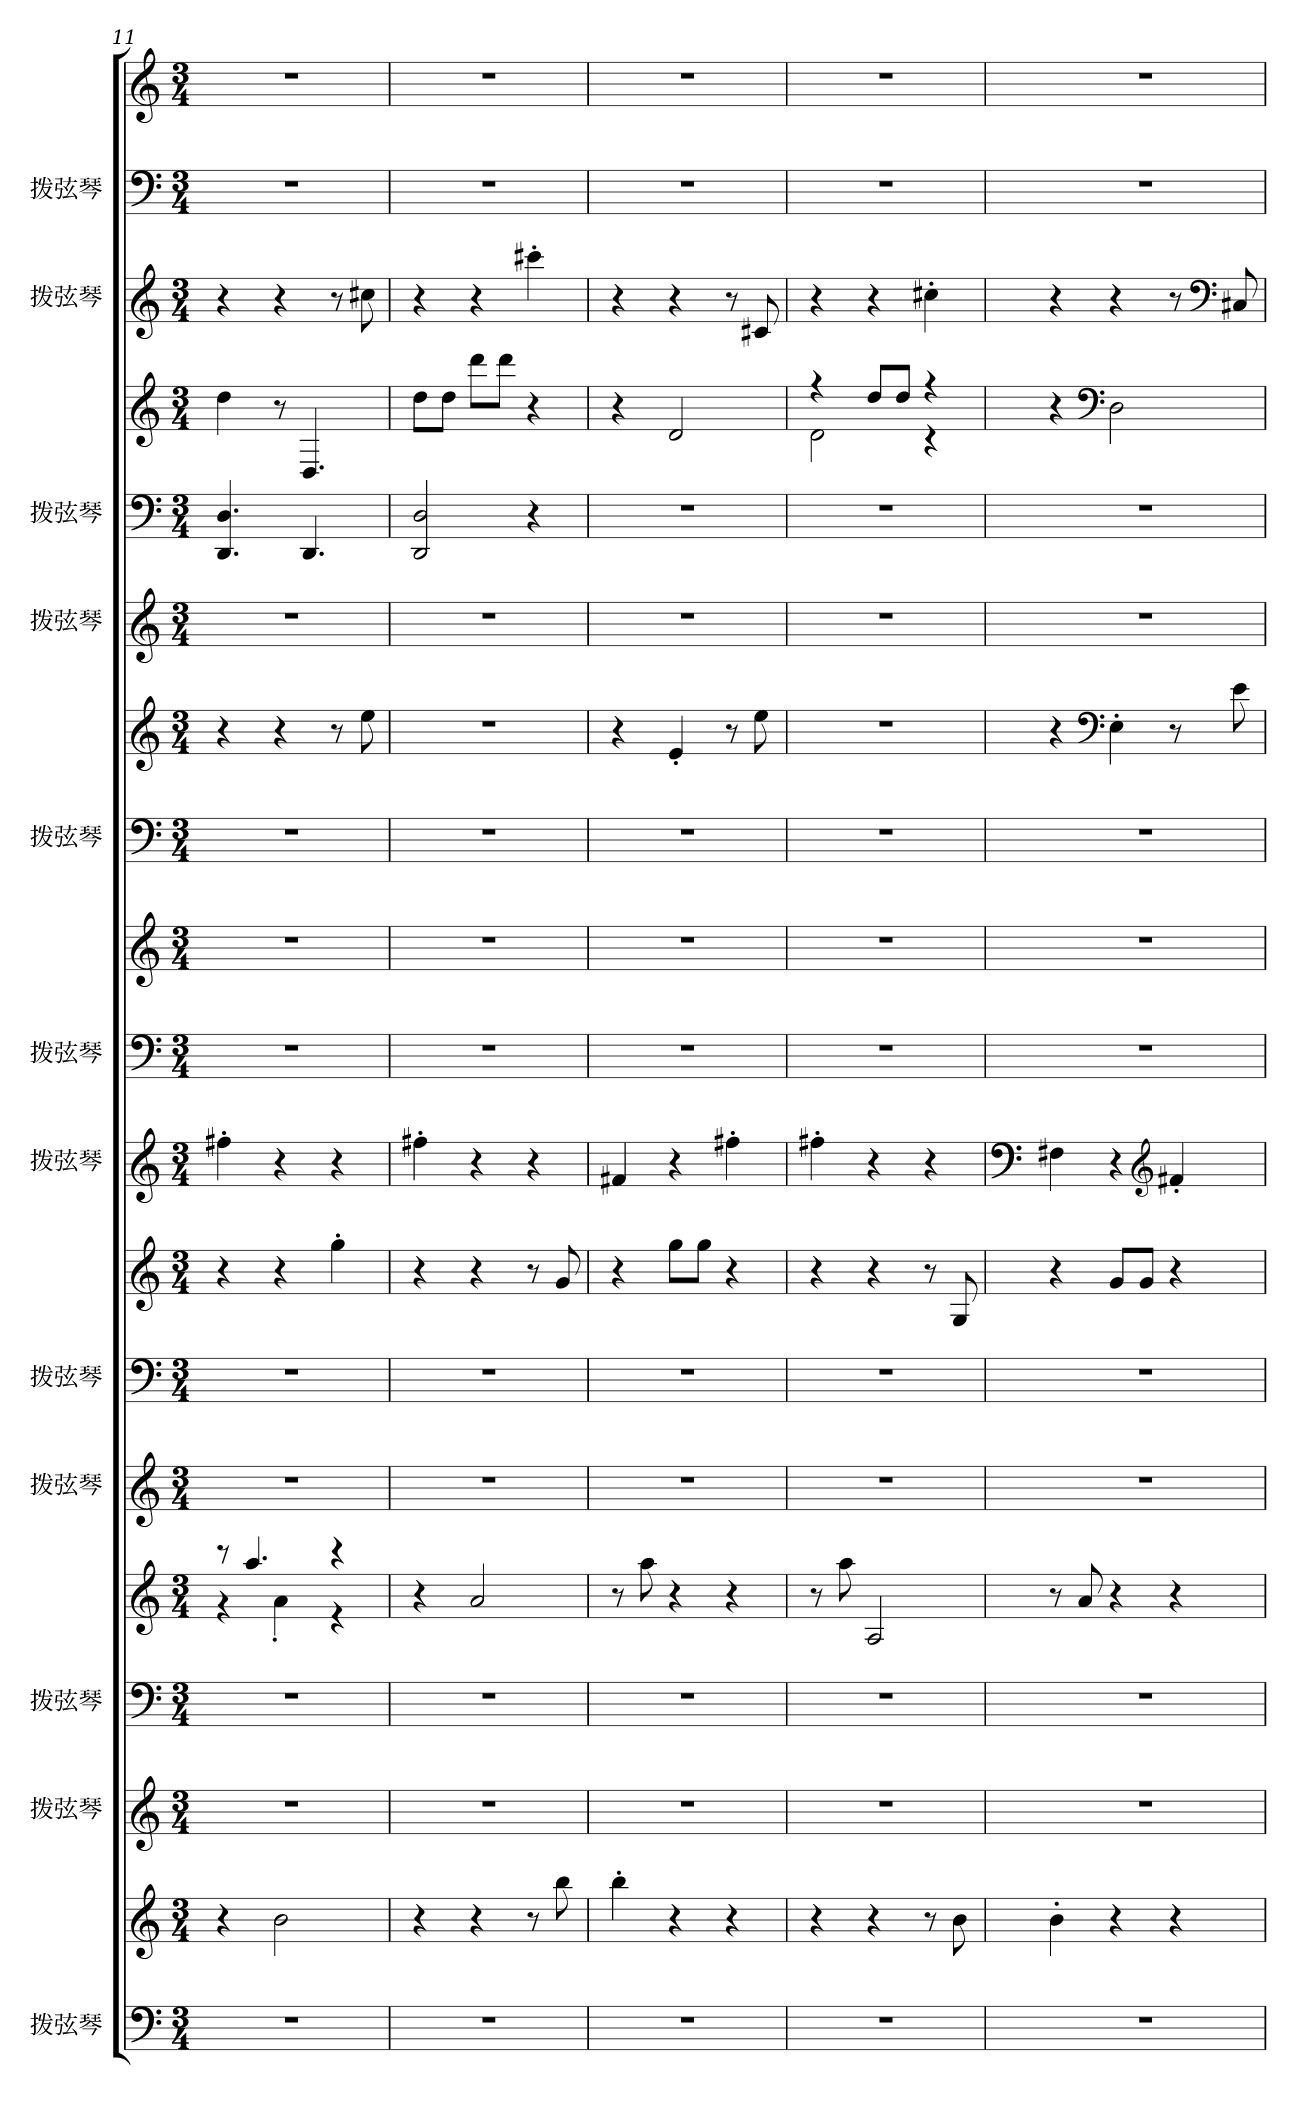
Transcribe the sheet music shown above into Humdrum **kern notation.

**kern	**kern	**kern	**kern	**kern	**kern	**kern	**kern	**kern	**kern	**kern	**kern	**kern	**kern	**kern	**kern	**kern	**kern	**kern
*part12	*part12	*part11	*part10	*part10	*part9	*part8	*part8	*part7	*part6	*part6	*part5	*part5	*part4	*part3	*part3	*part2	*part1	*part1
*staff19	*staff18	*staff17	*staff16	*staff15	*staff14	*staff13	*staff12	*staff11	*staff10	*staff9	*staff8	*staff7	*staff6	*staff5	*staff4	*staff3	*staff2	*staff1
*I"拨弦琴	*	*I"拨弦琴	*I"拨弦琴	*	*I"拨弦琴	*I"拨弦琴	*	*I"拨弦琴	*I"拨弦琴	*	*I"拨弦琴	*	*I"拨弦琴	*I"拨弦琴	*	*I"拨弦琴	*I"拨弦琴	*
*clefF4	*clefG2	*clefG2	*clefF4	*clefG2	*clefG2	*clefF4	*clefG2	*clefG2	*clefF4	*clefG2	*clefF4	*clefG2	*clefG2	*clefF4	*clefG2	*clefG2	*clefF4	*clefG2
*k[]	*k[]	*k[]	*k[]	*k[]	*k[]	*k[]	*k[]	*k[]	*k[]	*k[]	*k[]	*k[]	*k[]	*k[]	*k[]	*k[]	*k[]	*k[]
*M3/4	*M3/4	*M3/4	*M3/4	*M3/4	*M3/4	*M3/4	*M3/4	*M3/4	*M3/4	*M3/4	*M3/4	*M3/4	*M3/4	*M3/4	*M3/4	*M3/4	*M3/4	*M3/4
=11	=11	=11	=11	=11	=11	=11	=11	=11	=11	=11	=11	=11	=11	=11	=11	=11	=11	=11
*	*	*	*	*^	*	*	*	*	*	*	*	*	*	*	*	*	*	*
2.r	4r	2.r	2.r	8r	4r	2.r	2.r	4r	4ff#X'\	2.r	2.r	2.r	4r	2.r	4.DD/ 4.D/	4dd\	4r	2.r	2.r
.	.	.	.	4.aa/	.	.	.	.	.	.	.	.	.	.	.	.	.	.	.
.	2b\	.	.	.	4a'\	.	.	4r	4r	.	.	.	4r	.	.	8r	4r	.	.
.	.	.	.	.	.	.	.	.	.	.	.	.	.	.	4.DD/	4.D/	.	.	.
.	.	.	.	4r	4r	.	.	4gg'\	4r	.	.	.	8r	.	.	.	8r	.	.
.	.	.	.	.	.	.	.	.	.	.	.	.	8ee\	.	.	.	8cc#X\	.	.
*	*	*	*	*v	*v	*	*	*	*	*	*	*	*	*	*	*	*	*	*
=12	=12	=12	=12	=12	=12	=12	=12	=12	=12	=12	=12	=12	=12	=12	=12	=12	=12	=12
2.r	4r	2.r	2.r	4r	2.r	2.r	4r	4ff#X'\	2.r	2.r	2.r	2.r	2.r	2DD/ 2D/	8dd\L	4r	2.r	2.r
.	.	.	.	.	.	.	.	.	.	.	.	.	.	.	8dd\J	.	.	.
.	4r	.	.	2a/	.	.	4r	4r	.	.	.	.	.	.	8ddd\L	4r	.	.
.	.	.	.	.	.	.	.	.	.	.	.	.	.	.	8ddd\J	.	.	.
.	8r	.	.	.	.	.	8r	4r	.	.	.	.	.	4r	4r	4ccc#X'\	.	.
.	8bb\	.	.	.	.	.	8g/	.	.	.	.	.	.	.	.	.	.	.
!!LO:PB:g=z
=13	=13	=13	=13	=13	=13	=13	=13	=13	=13	=13	=13	=13	=13	=13	=13	=13	=13	=13
2.r	4bb'\	2.r	2.r	8r	2.r	2.r	4r	4f#X/	2.r	2.r	2.r	4r	2.r	2.r	4r	4r	2.r	2.r
.	.	.	.	8aa\	.	.	.	.	.	.	.	.	.	.	.	.	.	.
.	4r	.	.	4r	.	.	8gg\L	4r	.	.	.	4e'/	.	.	2d/	4r	.	.
.	.	.	.	.	.	.	8gg\J	.	.	.	.	.	.	.	.	.	.	.
.	4r	.	.	4r	.	.	4r	4ff#X'\	.	.	.	8r	.	.	.	8r	.	.
.	.	.	.	.	.	.	.	.	.	.	.	8ee\	.	.	.	8c#X/	.	.
=14	=14	=14	=14	=14	=14	=14	=14	=14	=14	=14	=14	=14	=14	=14	=14	=14	=14	=14
*	*	*	*	*	*	*	*	*	*	*	*	*	*	*	*^	*	*	*
2.r	4r	2.r	2.r	8r	2.r	2.r	4r	4ff#X'\	2.r	2.r	2.r	2.r	2.r	2.r	4r	2d\	4r	2.r	2.r
.	.	.	.	8aa\	.	.	.	.	.	.	.	.	.	.	.	.	.	.	.
.	4r	.	.	2A/	.	.	4r	4r	.	.	.	.	.	.	8dd/L	.	4r	.	.
.	.	.	.	.	.	.	.	.	.	.	.	.	.	.	8dd/J	.	.	.	.
.	8r	.	.	.	.	.	8r	4r	.	.	.	.	.	.	4r	4r	4cc#X'\	.	.
.	8b\	.	.	.	.	.	8G/	.	.	.	.	.	.	.	.	.	.	.	.
*	*	*	*	*	*	*	*	*	*	*	*	*	*	*	*v	*v	*	*	*
=15	=15	=15	=15	=15	=15	=15	=15	=15	=15	=15	=15	=15	=15	=15	=15	=15	=15	=15
*	*	*	*	*	*	*	*	*clefF4	*	*	*	*	*	*	*	*	*	*
2.r	4b'\	2.r	2.r	8r	2.r	2.r	4r	4F#X\	2.r	2.r	2.r	4r	2.r	2.r	4r	4r	2.r	2.r
.	.	.	.	8a/	.	.	.	.	.	.	.	.	.	.	.	.	.	.
*	*	*	*	*	*	*	*	*	*	*	*	*clefF4	*	*	*clefF4	*	*	*
.	4r	.	.	4r	.	.	8g/L	4r	.	.	.	4E'\	.	.	2D\	4r	.	.
.	.	.	.	.	.	.	8g/J	.	.	.	.	.	.	.	.	.	.	.
*	*	*	*	*	*	*	*	*clefG2	*	*	*	*	*	*	*	*	*	*
.	4r	.	.	4r	.	.	4r	4f#X'/	.	.	.	8r	.	.	.	8r	.	.
*	*	*	*	*	*	*	*	*	*	*	*	*	*	*	*	*clefF4	*	*
.	.	.	.	.	.	.	.	.	.	.	.	8e\	.	.	.	8C#X/	.	.
=	=	=	=	=	=	=	=	=	=	=	=	=	=	=	=	=	=	=
*-	*-	*-	*-	*-	*-	*-	*-	*-	*-	*-	*-	*-	*-	*-	*-	*-	*-	*-
